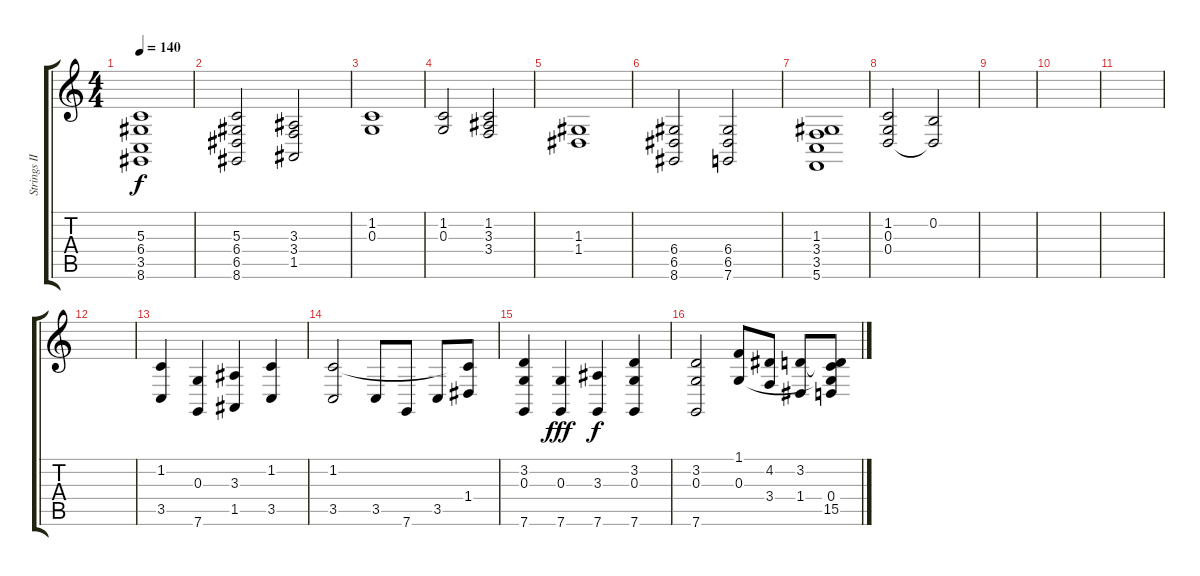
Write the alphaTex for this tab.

\track ("Strings II" "Strings II") {instrument viola}
\staff {score tabs}
\tuning (E4 B3 G3 D3 A2 C2) {hide}
\ts (4 4)
\tempo 140
\clef g2
\ks c
(5.3 6.4 3.5 8.6).1{dy f} |
(5.3 6.4 6.5 8.6).2 (3.3 3.4 1.5).2 |
(1.2 0.3).1 |
(1.2 0.3).2 (1.2 3.3 3.4).2 |
(1.3 1.4).1 |
(6.4 6.5 8.6).2 (6.4 6.5 7.6).2 |
(1.3 3.4 3.5 5.6).1 |
(1.2 0.3 0.4).2 (0.2 0.4{t}).2 |
|
|
|
|
(1.2 3.5).4 (0.3 7.6).4 (3.3 1.5).4 (1.2 3.5).4 |
(1.2 3.5).2 3.5.8 7.6.8 3.5.8 (1.2{t} 1.4).8 |
(3.2 0.3 7.6).4 (0.3 7.6).4{dy fff} (3.3 7.6).4{dy f} (3.2 0.3 7.6).4 |
(3.2 0.3 7.6).2 (1.1 0.3).8 (4.2 3.4).8 (3.2 1.4).8 (3.2{t} 0.3{t} 0.4 15.5).8
